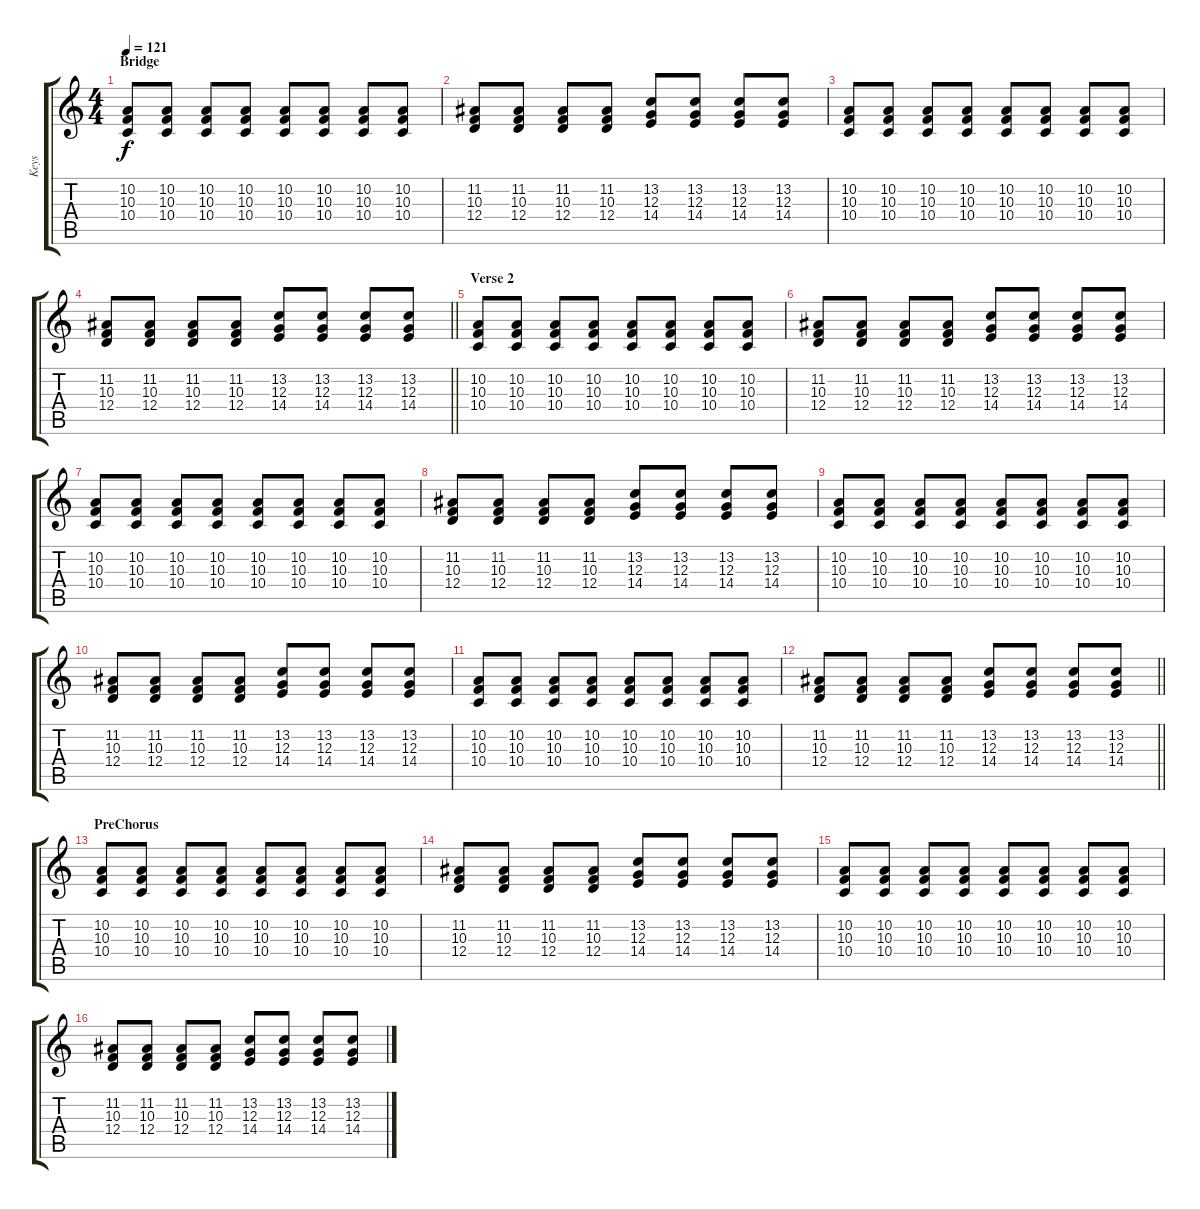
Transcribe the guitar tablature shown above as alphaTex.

\track ("Keys" "Keys") {instrument electricpiano2}
\staff {score tabs}
\tuning (E4 B3 G3 D3 A2 E2) {hide}
\ts (4 4)
\section ("" "Bridge")
\tempo 121
\clef g2
\ks c
(10.2 10.3 10.4).8{dy f} (10.2 10.3 10.4).8 (10.2 10.3 10.4).8 (10.2 10.3 10.4).8 (10.2 10.3 10.4).8 (10.2 10.3 10.4).8 (10.2 10.3 10.4).8 (10.2 10.3 10.4).8 |
(11.2 10.3 12.4).8 (11.2 10.3 12.4).8 (11.2 10.3 12.4).8 (11.2 10.3 12.4).8 (13.2 12.3 14.4).8 (13.2 12.3 14.4).8 (13.2 12.3 14.4).8 (13.2 12.3 14.4).8 |
(10.2 10.3 10.4).8 (10.2 10.3 10.4).8 (10.2 10.3 10.4).8 (10.2 10.3 10.4).8 (10.2 10.3 10.4).8 (10.2 10.3 10.4).8 (10.2 10.3 10.4).8 (10.2 10.3 10.4).8 |
\barLineRight lightlight
(11.2 10.3 12.4).8 (11.2 10.3 12.4).8 (11.2 10.3 12.4).8 (11.2 10.3 12.4).8 (13.2 12.3 14.4).8 (13.2 12.3 14.4).8 (13.2 12.3 14.4).8 (13.2 12.3 14.4).8 |
\section ("" "Verse 2")
(10.2 10.3 10.4).8 (10.2 10.3 10.4).8 (10.2 10.3 10.4).8 (10.2 10.3 10.4).8 (10.2 10.3 10.4).8 (10.2 10.3 10.4).8 (10.2 10.3 10.4).8 (10.2 10.3 10.4).8 |
(11.2 10.3 12.4).8 (11.2 10.3 12.4).8 (11.2 10.3 12.4).8 (11.2 10.3 12.4).8 (13.2 12.3 14.4).8 (13.2 12.3 14.4).8 (13.2 12.3 14.4).8 (13.2 12.3 14.4).8 |
(10.2 10.3 10.4).8 (10.2 10.3 10.4).8 (10.2 10.3 10.4).8 (10.2 10.3 10.4).8 (10.2 10.3 10.4).8 (10.2 10.3 10.4).8 (10.2 10.3 10.4).8 (10.2 10.3 10.4).8 |
(11.2 10.3 12.4).8 (11.2 10.3 12.4).8 (11.2 10.3 12.4).8 (11.2 10.3 12.4).8 (13.2 12.3 14.4).8 (13.2 12.3 14.4).8 (13.2 12.3 14.4).8 (13.2 12.3 14.4).8 |
(10.2 10.3 10.4).8 (10.2 10.3 10.4).8 (10.2 10.3 10.4).8 (10.2 10.3 10.4).8 (10.2 10.3 10.4).8 (10.2 10.3 10.4).8 (10.2 10.3 10.4).8 (10.2 10.3 10.4).8 |
(11.2 10.3 12.4).8 (11.2 10.3 12.4).8 (11.2 10.3 12.4).8 (11.2 10.3 12.4).8 (13.2 12.3 14.4).8 (13.2 12.3 14.4).8 (13.2 12.3 14.4).8 (13.2 12.3 14.4).8 |
(10.2 10.3 10.4).8 (10.2 10.3 10.4).8 (10.2 10.3 10.4).8 (10.2 10.3 10.4).8 (10.2 10.3 10.4).8 (10.2 10.3 10.4).8 (10.2 10.3 10.4).8 (10.2 10.3 10.4).8 |
\barLineRight lightlight
(11.2 10.3 12.4).8 (11.2 10.3 12.4).8 (11.2 10.3 12.4).8 (11.2 10.3 12.4).8 (13.2 12.3 14.4).8 (13.2 12.3 14.4).8 (13.2 12.3 14.4).8 (13.2 12.3 14.4).8 |
\section ("" "PreChorus")
(10.2 10.3 10.4).8 (10.2 10.3 10.4).8 (10.2 10.3 10.4).8 (10.2 10.3 10.4).8 (10.2 10.3 10.4).8 (10.2 10.3 10.4).8 (10.2 10.3 10.4).8 (10.2 10.3 10.4).8 |
(11.2 10.3 12.4).8 (11.2 10.3 12.4).8 (11.2 10.3 12.4).8 (11.2 10.3 12.4).8 (13.2 12.3 14.4).8 (13.2 12.3 14.4).8 (13.2 12.3 14.4).8 (13.2 12.3 14.4).8 |
(10.2 10.3 10.4).8 (10.2 10.3 10.4).8 (10.2 10.3 10.4).8 (10.2 10.3 10.4).8 (10.2 10.3 10.4).8 (10.2 10.3 10.4).8 (10.2 10.3 10.4).8 (10.2 10.3 10.4).8 |
(11.2 10.3 12.4).8 (11.2 10.3 12.4).8 (11.2 10.3 12.4).8 (11.2 10.3 12.4).8 (13.2 12.3 14.4).8 (13.2 12.3 14.4).8 (13.2 12.3 14.4).8 (13.2 12.3 14.4).8
